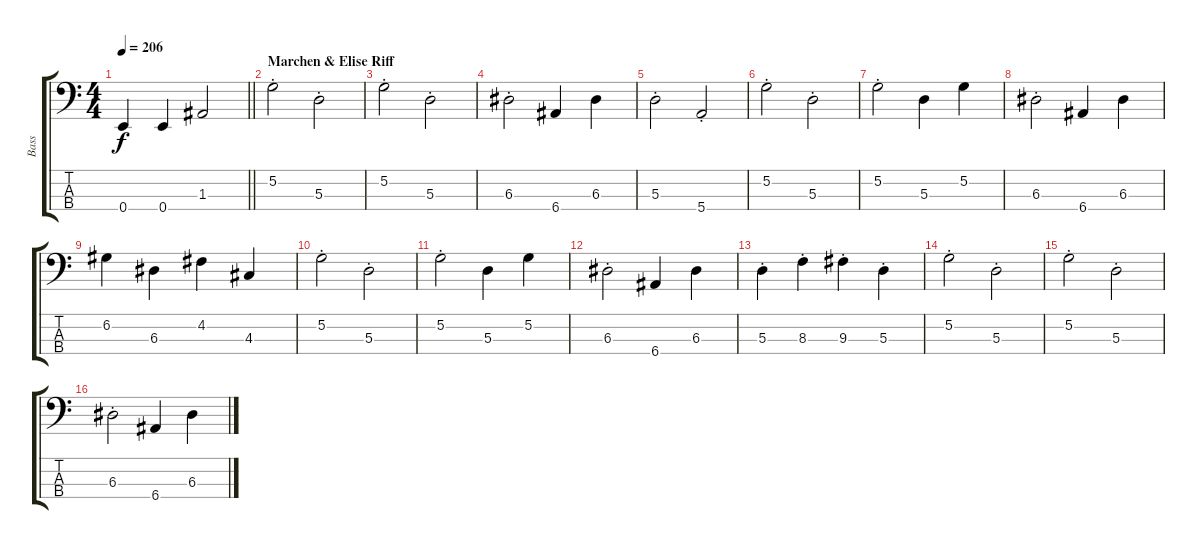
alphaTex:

\track ("Bass" "Bass") {instrument electricbassfinger}
\staff {score tabs}
\tuning (G2 D2 A1 E1) {hide}
\ts (4 4)
\tempo 206
\clef f4
\barLineRight lightlight
\ks c
0.4.4{dy f} 0.4.4 1.3.2 |
\section ("" "Marchen & Elise Riff")
5.2{st}.2{volume 11} 5.3{st}.2 |
5.2{st}.2 5.3{st}.2 |
6.3{st}.2 6.4.4 6.3.4 |
5.3{st}.2 5.4{st}.2 |
5.2{st}.2 5.3{st}.2 |
5.2{st}.2 5.3.4 5.2.4 |
6.3{st}.2 6.4.4 6.3.4 |
6.2.4 6.3.4 4.2.4 4.3.4 |
5.2{st}.2 5.3{st}.2 |
5.2{st}.2 5.3.4 5.2.4 |
6.3{st}.2 6.4.4 6.3.4 |
5.3{st}.4 8.3{st}.4 9.3{st}.4 5.3{st}.4 |
5.2{st}.2 5.3{st}.2 |
5.2{st}.2 5.3{st}.2 |
6.3{st}.2 6.4.4 6.3.4
